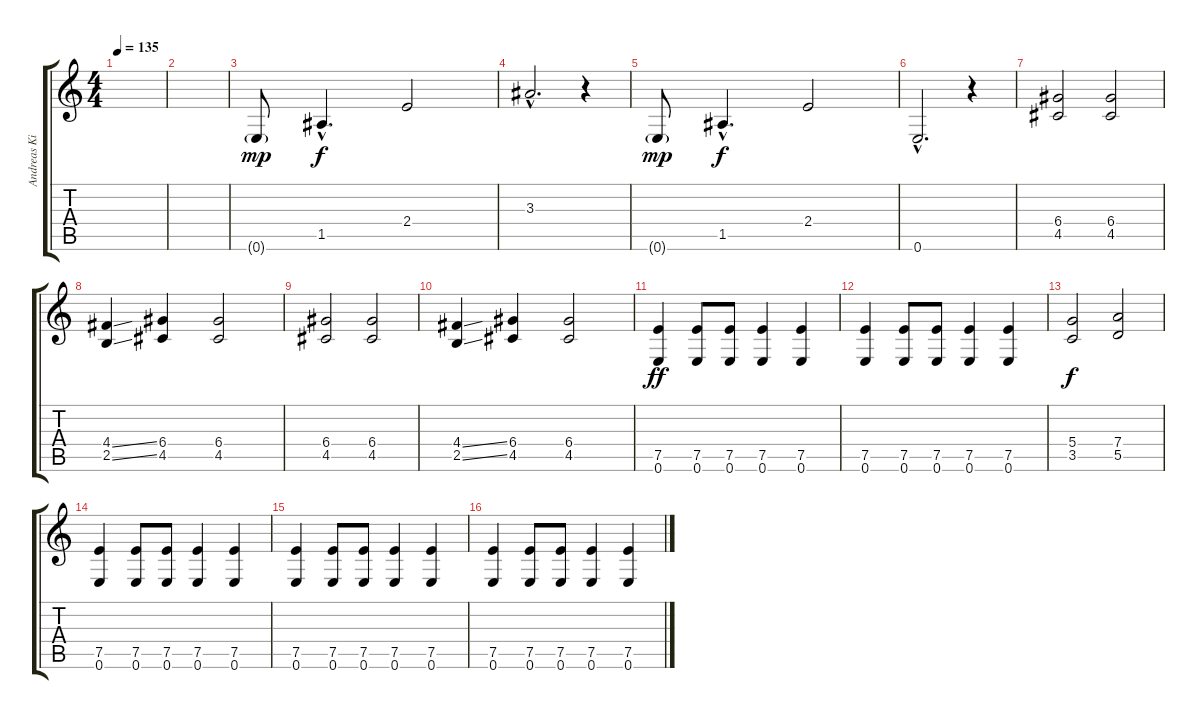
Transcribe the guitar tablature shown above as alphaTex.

\track ("Andreas Kisser" "Andreas Ki") {instrument overdrivenguitar}
\staff {score tabs}
\tuning (E4 B3 G3 D3 A2 E2) {hide}
\ts (4 4)
\tempo 135
\clef g2
\ks c
|
|
0.6{g}.8{dy mp} 1.5{hac}.4{d dy f} 2.4.2 |
3.3{hac}.2{d} r.4 |
0.6{g}.8{dy mp} 1.5{hac}.4{d dy f} 2.4.2 |
0.6{hac}.2{d} r.4 |
(6.4 4.5).2 (6.4 4.5).2 |
(4.4{ss} 2.5{ss}).4 (6.4 4.5).4 (6.4 4.5).2 |
(6.4 4.5).2 (6.4 4.5).2 |
(4.4{ss} 2.5{ss}).4 (6.4 4.5).4 (6.4 4.5).2 |
(7.5 0.6).4{dy ff} (7.5 0.6).8 (7.5 0.6).8 (7.5 0.6).4 (7.5 0.6).4 |
(7.5 0.6).4 (7.5 0.6).8 (7.5 0.6).8 (7.5 0.6).4 (7.5 0.6).4 |
(5.4 3.5).2{dy f} (7.4 5.5).2 |
(7.5 0.6).4 (7.5 0.6).8 (7.5 0.6).8 (7.5 0.6).4 (7.5 0.6).4 |
(7.5 0.6).4 (7.5 0.6).8 (7.5 0.6).8 (7.5 0.6).4 (7.5 0.6).4 |
(7.5 0.6).4 (7.5 0.6).8 (7.5 0.6).8 (7.5 0.6).4 (7.5 0.6).4
